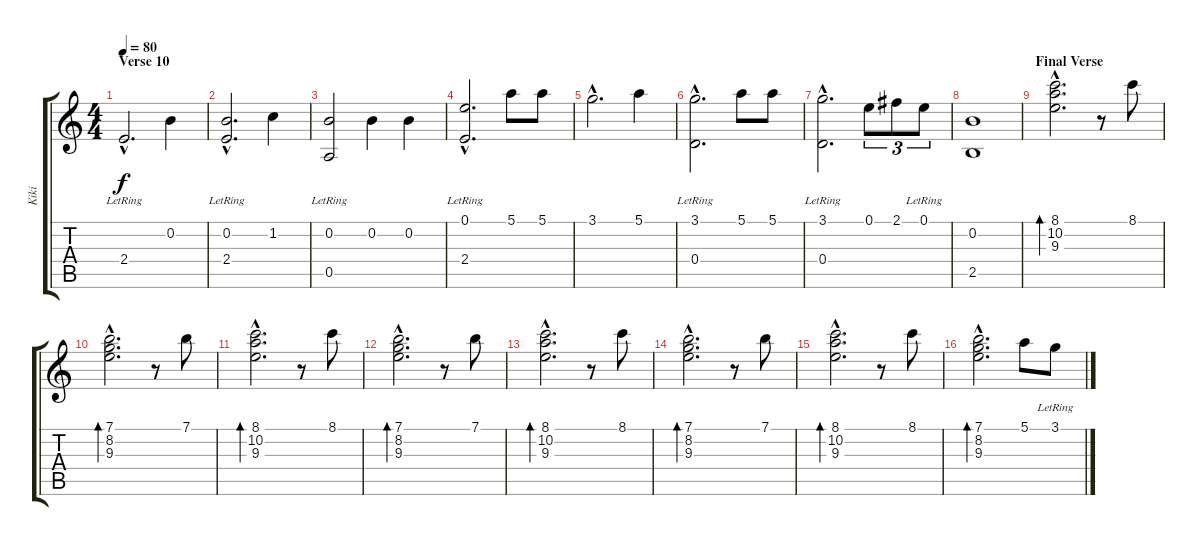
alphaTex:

\track ("Kiki" "Kiki") {instrument acousticguitarsteel}
\staff {score tabs}
\tuning (E4 B3 G3 D3 A2 E2) {hide}
\ts (4 4)
\section ("" "Verse 10")
\tempo 80
\clef g2
\ks c
2.4{hac lr}.2{d dy f} 0.2.4 |
(0.2{hac} 2.4{hac lr}).2{d} 1.2.4 |
(0.2 0.5{lr}).2 0.2.4 0.2.4 |
(0.1{hac} 2.4{hac lr}).2{d} 5.1.8 5.1.8 |
3.1{hac}.2{d} 5.1.4 |
(3.1{hac} 0.4{hac lr}).2{d} 5.1.8 5.1.8 |
(3.1{hac} 0.4{hac lr}).2{d} 0.1.8{tu (3 2)} 2.1.8{tu (3 2)} 0.1{lr}.8{tu (3 2)} |
(0.2 2.5).1 |
\section ("" "Final Verse")
(8.1{hac} 10.2{hac} 9.3{hac}).2{d bd 60} r.8 8.1.8 |
(7.1{hac} 8.2{hac} 9.3{hac}).2{d bd 60} r.8 7.1.8 |
(8.1{hac} 10.2{hac} 9.3{hac}).2{d bd 60} r.8 8.1.8 |
(7.1{hac} 8.2{hac} 9.3{hac}).2{d bd 60} r.8 7.1.8 |
(8.1{hac} 10.2{hac} 9.3{hac}).2{d bd 60} r.8 8.1.8 |
(7.1{hac} 8.2{hac} 9.3{hac}).2{d bd 60} r.8 7.1.8 |
(8.1{hac} 10.2{hac} 9.3{hac}).2{d bd 60} r.8 8.1.8 |
(7.1{hac} 8.2{hac} 9.3{hac}).2{d bd 60} 5.1.8 3.1{lr}.8
